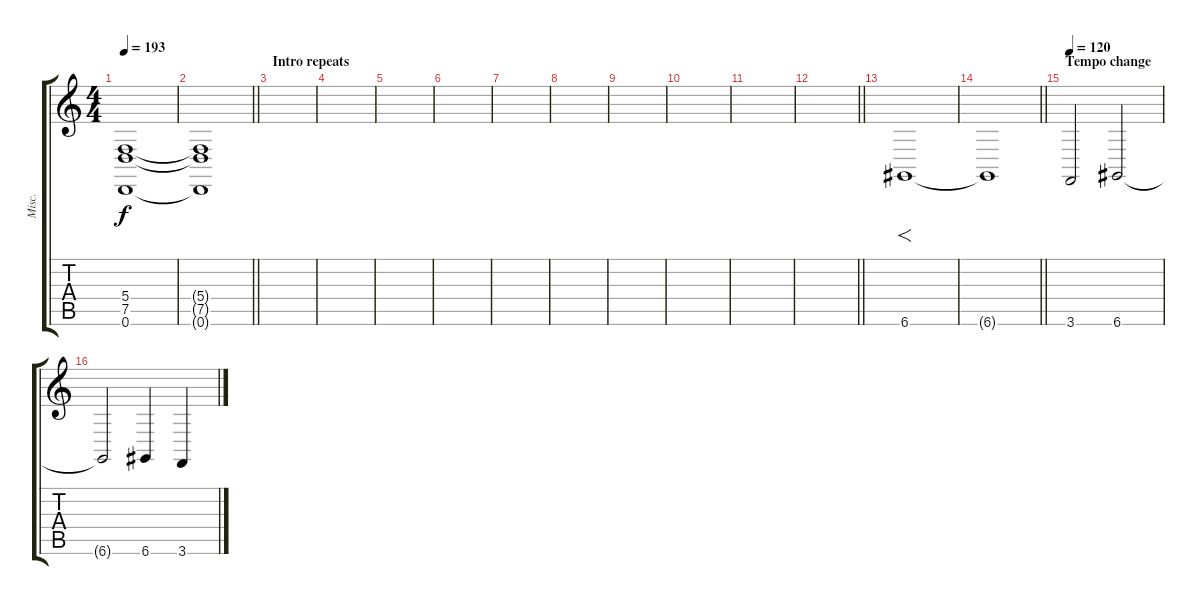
\track ("Misc." "Misc.") {instrument rockorgan}
\staff {score tabs}
\tuning (D4 A3 F3 C3 G2 D2) {hide}
\ts (4 4)
\tempo 193
\clef g2
\ks c
(5.4{t} 7.5{t} 0.6{t}).1{dy f} |
\barLineRight lightlight
(5.4{t} 7.5{t} 0.6{t}).1 |
\section ("" "Intro repeats")
|
|
|
|
|
|
|
|
|
\barLineRight lightlight
|
6.6.1{f} |
\barLineRight lightlight
6.6{t}.1 |
\section ("" "Tempo change")
\tempo 120
3.6.2 6.6.2 |
6.6{t}.2 6.6.4 3.6.4
